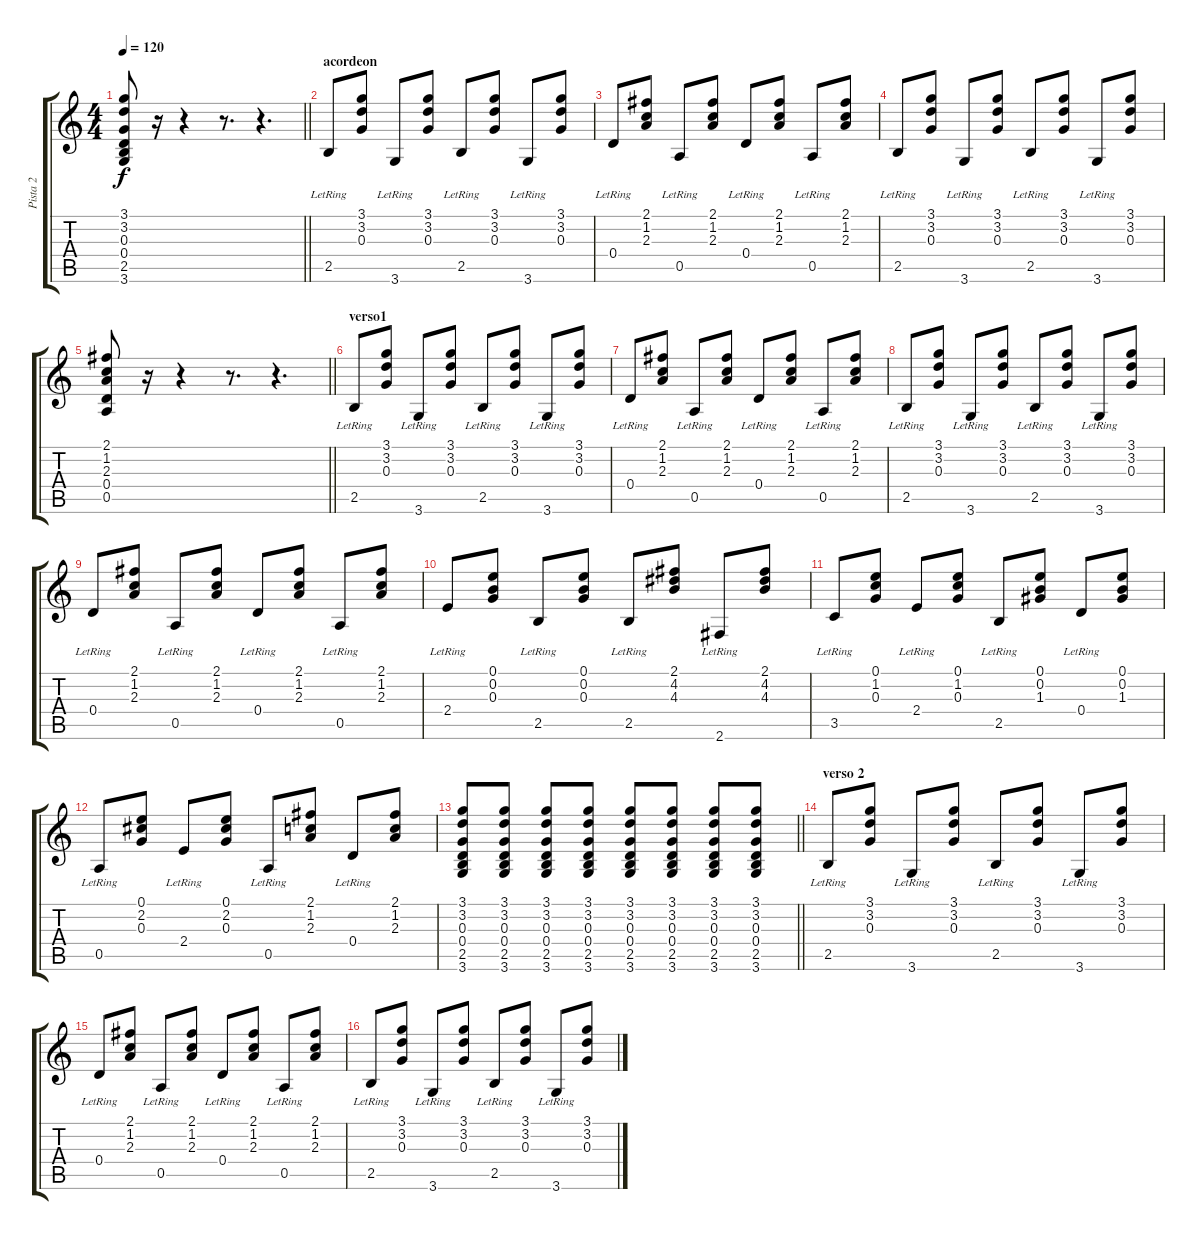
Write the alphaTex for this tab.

\track ("Pista 2" "Pista 2") {instrument acousticguitarsteel}
\staff {score tabs}
\tuning (E4 B3 G3 D3 A2 E2) {hide}
\ts (4 4)
\tempo 120
\clef g2
\barLineRight lightlight
\ks c
(3.1 3.2 0.3 0.4 2.5 3.6).8{dy f} r.16 r.4 r.8{d} r.4{d} |
\section ("" "acordeon")
2.5{lr}.8 (3.1 3.2 0.3).8 3.6{lr}.8 (3.1 3.2 0.3).8 2.5{lr}.8 (3.1 3.2 0.3).8 3.6{lr}.8 (3.1 3.2 0.3).8 |
0.4{lr}.8 (2.1 1.2 2.3).8 0.5{lr}.8 (2.1 1.2 2.3).8 0.4{lr}.8 (2.1 1.2 2.3).8 0.5{lr}.8 (2.1 1.2 2.3).8 |
2.5{lr}.8 (3.1 3.2 0.3).8 3.6{lr}.8 (3.1 3.2 0.3).8 2.5{lr}.8 (3.1 3.2 0.3).8 3.6{lr}.8 (3.1 3.2 0.3).8 |
\barLineRight lightlight
(2.1 1.2 2.3 0.4 0.5).8 r.16 r.4 r.8{d} r.4{d} |
\section ("" "verso1")
2.5{lr}.8 (3.1 3.2 0.3).8 3.6{lr}.8 (3.1 3.2 0.3).8 2.5{lr}.8 (3.1 3.2 0.3).8 3.6{lr}.8 (3.1 3.2 0.3).8 |
0.4{lr}.8 (2.1 1.2 2.3).8 0.5{lr}.8 (2.1 1.2 2.3).8 0.4{lr}.8 (2.1 1.2 2.3).8 0.5{lr}.8 (2.1 1.2 2.3).8 |
2.5{lr}.8 (3.1 3.2 0.3).8 3.6{lr}.8 (3.1 3.2 0.3).8 2.5{lr}.8 (3.1 3.2 0.3).8 3.6{lr}.8 (3.1 3.2 0.3).8 |
0.4{lr}.8 (2.1 1.2 2.3).8 0.5{lr}.8 (2.1 1.2 2.3).8 0.4{lr}.8 (2.1 1.2 2.3).8 0.5{lr}.8 (2.1 1.2 2.3).8 |
2.4{lr}.8 (0.1 0.2 0.3).8 2.5{lr}.8 (0.1 0.2 0.3).8 2.5{lr}.8 (2.1 4.2 4.3).8 2.6{lr}.8 (2.1 4.2 4.3).8 |
3.5{lr}.8 (0.1 1.2 0.3).8 2.4{lr}.8 (0.1 1.2 0.3).8 2.5{lr}.8 (0.1 0.2 1.3).8 0.4{lr}.8 (0.1 0.2 1.3).8 |
0.5{lr}.8 (0.1 2.2 0.3).8 2.4{lr}.8 (0.1 2.2 0.3).8 0.5{lr}.8 (2.1 1.2 2.3).8 0.4{lr}.8 (2.1 1.2 2.3).8 |
\barLineRight lightlight
(3.1 3.2 0.3 0.4 2.5 3.6).8 (3.1 3.2 0.3 0.4 2.5 3.6).8 (3.1 3.2 0.3 0.4 2.5 3.6).8 (3.1 3.2 0.3 0.4 2.5 3.6).8 (3.1 3.2 0.3 0.4 2.5 3.6).8 (3.1 3.2 0.3 0.4 2.5 3.6).8 (3.1 3.2 0.3 0.4 2.5 3.6).8 (3.1 3.2 0.3 0.4 2.5 3.6).8 |
\section ("" "verso 2")
2.5{lr}.8 (3.1 3.2 0.3).8 3.6{lr}.8 (3.1 3.2 0.3).8 2.5{lr}.8 (3.1 3.2 0.3).8 3.6{lr}.8 (3.1 3.2 0.3).8 |
0.4{lr}.8 (2.1 1.2 2.3).8 0.5{lr}.8 (2.1 1.2 2.3).8 0.4{lr}.8 (2.1 1.2 2.3).8 0.5{lr}.8 (2.1 1.2 2.3).8 |
2.5{lr}.8 (3.1 3.2 0.3).8 3.6{lr}.8 (3.1 3.2 0.3).8 2.5{lr}.8 (3.1 3.2 0.3).8 3.6{lr}.8 (3.1 3.2 0.3).8
